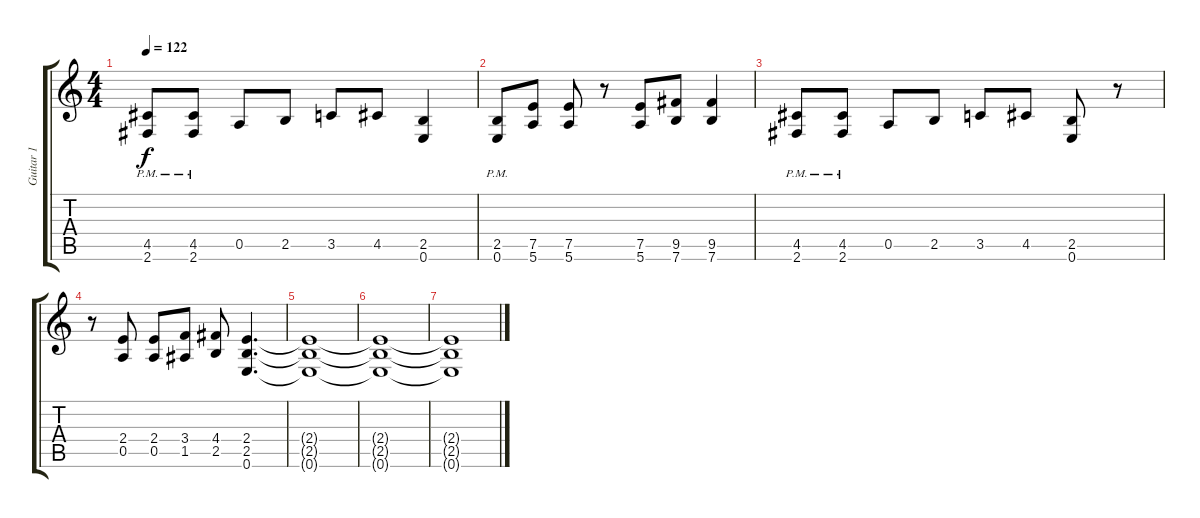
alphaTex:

\track ("Guitar 1" "Guitar 1") {instrument distortionguitar}
\staff {score tabs}
\tuning (E4 B3 G3 D3 A2 E2) {hide}
\ts (4 4)
\tempo 122
\clef g2
\ks c
(4.5{pm} 2.6{pm}).8{dy f} (4.5{pm} 2.6{pm}).8 0.5.8 2.5.8 3.5.8 4.5.8 (2.5 0.6).4 |
(2.5{pm} 0.6{pm}).8 (7.5 5.6).8 (7.5 5.6).8 r.8 (7.5 5.6).8 (9.5 7.6).8 (9.5 7.6).4 |
(4.5{pm} 2.6{pm}).8 (4.5{pm} 2.6{pm}).8 0.5.8 2.5.8 3.5.8 4.5.8 (2.5 0.6).8 r.8 |
r.8 (2.4 0.5).8 (2.4 0.5).8 (3.4 1.5).8 (4.4 2.5).8 (2.4 2.5 0.6).4{d} |
(2.4{t} 2.5{t} 0.6{t}).1{volume 0} |
(2.4{t} 2.5{t} 0.6{t}).1 |
(2.4{t} 2.5{t} 0.6{t}).1
